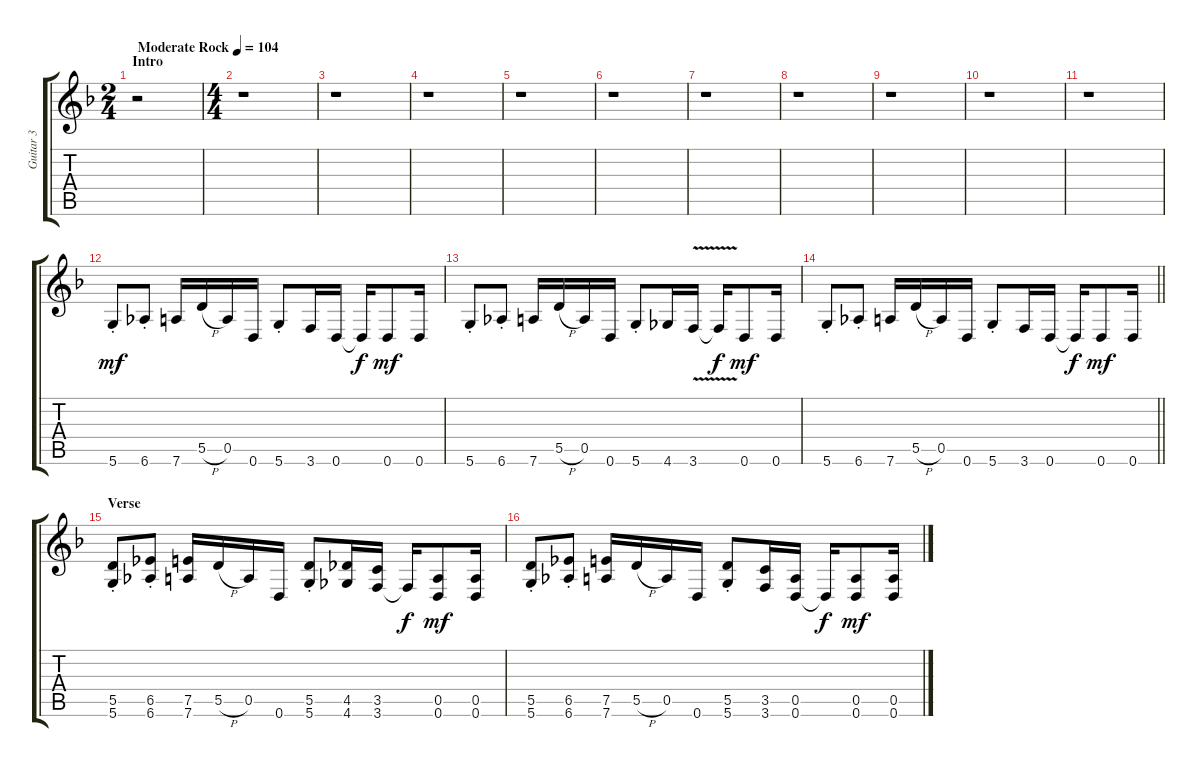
\track ("Guitar 3" "Guitar 3") {instrument distortionguitar}
\staff {score tabs}
\tuning (E4 B3 G3 D3 A2 D2) {hide}
\ts (2 4)
\section ("" "Intro")
\tempo (104 "Moderate Rock")
\clef g2
\ks f
r.2{dy mf instrument distortionguitar} |
\ts (4 4)
r.1 |
r.1 |
r.1 |
r.1 |
r.1 |
r.1 |
r.1 |
r.1 |
r.1 |
r.1 |
5.6{st}.8 6.6{st}.8 7.6.16 5.5{h}.16 0.5.16 0.6.16 5.6{st}.8 3.6.16 0.6.16 0.6{t}.16{dy f} 0.6.8{dy mf} 0.6.16 |
5.6{st}.8 6.6{st}.8 7.6.16 5.5{h}.16 0.5.16 0.6.16 5.6{st}.8 4.6.16 3.6{v}.16 3.6{t}.16{dy f} 0.6.8{dy mf} 0.6.16 |
\barLineRight lightlight
5.6{st}.8 6.6{st}.8 7.6.16 5.5{h}.16 0.5.16 0.6.16 5.6{st}.8 3.6.16 0.6.16 0.6{t}.16{dy f} 0.6.8{dy mf} 0.6.16 |
\section ("" "Verse")
(5.5 5.6{st}).8 (6.5 6.6{st}).8 (7.5 7.6).16 5.5{h}.16 0.5.16 0.6.16 (5.5 5.6{st}).8 (4.5 4.6).16 (3.5 3.6).16 3.6{t}.16{dy f} (0.5 0.6).8{dy mf} (0.5 0.6).16 |
(5.5 5.6{st}).8 (6.5 6.6{st}).8 (7.5 7.6).16 5.5{h}.16 0.5.16 0.6.16 (5.5 5.6{st}).8 (3.5 3.6).16 (0.5 0.6).16 0.6{t}.16{dy f} (0.5 0.6).8{dy mf} (0.5 0.6).16
